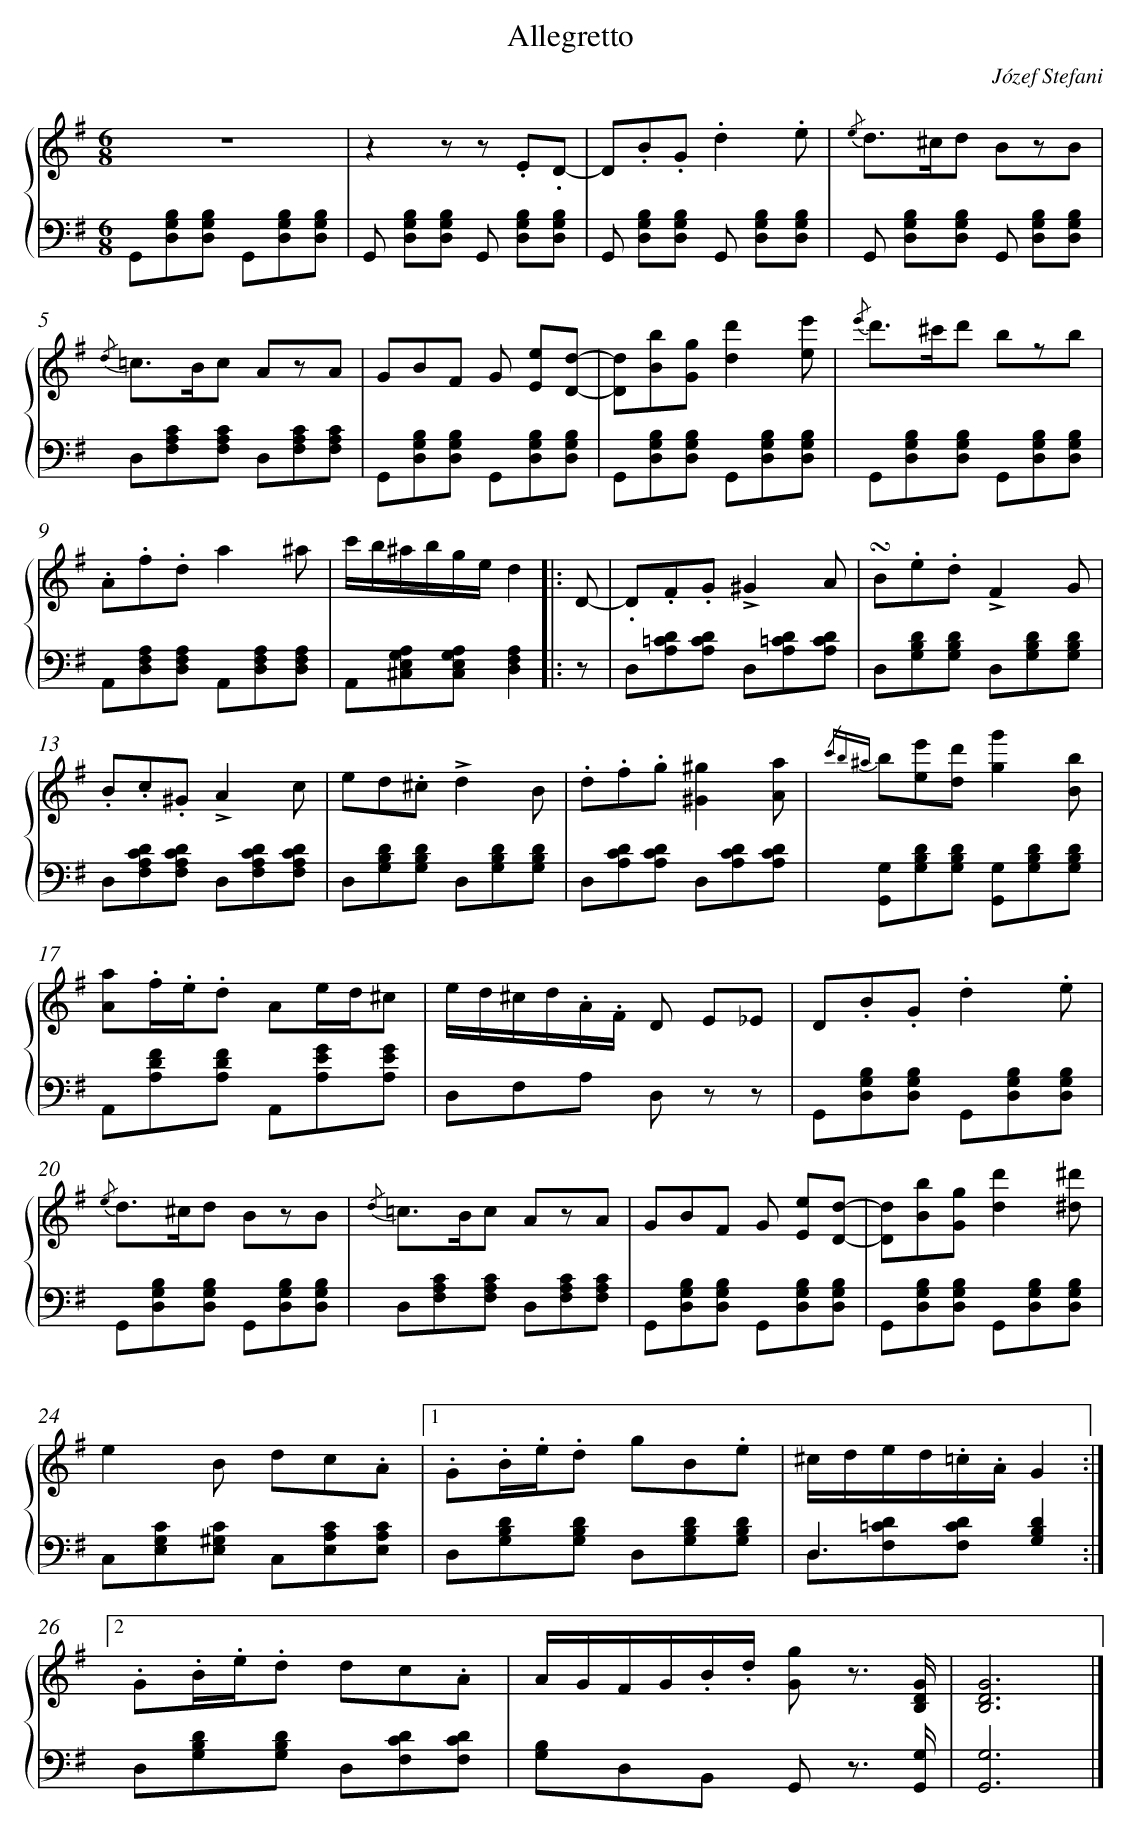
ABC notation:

X:1
T: Allegretto
C: Józef Stefani
L: 1/8
M: 6/8
%%staves {1 2}
V: 1 clef=treble
V: 2 clef=bass
K: G
[V:1] z6 |
[V:2] G,,[B,G,D,][B,G,D,] G,,[B,G,D,][B,G,D,] |
[V:1] z2z z .E.D- |
[V:2] G,, [B,G,D,][B,G,D,] G,, [B,G,D,][B,G,D,] |
[V:1] D.B.G.d2.e |
[V:2] G,, [B,G,D,][B,G,D,] G,, [B,G,D,][B,G,D,] |
[V:1] {/e} d>^cd BzB |
[V:2] G,, [B,G,D,][B,G,D,] G,, [B,G,D,][B,G,D,] |
[V:1] {/d} =c>Bc AzA |
[V:2] D,[CA,F,][CA,F,] D,[CA,F,][CA,F,] |
[V:1] GBF G [eE][dD]- |
[V:2] G,,[B,G,D,][B,G,D,] G,,[B,G,D,][B,G,D,] |
[V:1] [dD][bB][gG][d'2d2][e'e] |
[V:2] G,,[B,G,D,][B,G,D,] G,,[B,G,D,][B,G,D,] |
[V:1] {/e'} d'>^c'd' bzb |
[V:2] G,,[B,G,D,][B,G,D,] G,,[B,G,D,][B,G,D,] |
[V:1] .A.f.da2^a |
[V:2] A,,[A,F,D,][A,F,D,] A,,[A,F,D,][A,F,D,] |
[V:1] c'/b/^a/b/g/e/d2 ]|:
[V:2] A,,[A,G,E,^C,][A,G,E,C,][A,2F,2D,2] ]|:
[V:1] D- [I:setbarnb 11]|
[V:2] z |
[V:1] .D.F.G!accent!^G2A |
[V:2] D,[D=CA,][DCA,] D,[D=CA,][DCA,] |
[V:1] !turn!B.e.d!accent!F2G |
[V:2] D,[DB,G,][DB,G,] D,[DB,G,][DB,G,] |
[V:1] .B.c.^G!accent!A2c |
[V:2] D,[DCA,F,][DCA,F,] D,[DCA,F,][DCA,F,] |
[V:1] ed.^c!accent!d2B |
[V:2] D,[DB,G,][DB,G,] D,[DB,G,][DB,G,] |
[V:1] .d.f.g[^g2^G2][aA] |
[V:2] D,[DCA,][DCA,] D,[DCA,][DCA,] |
[V:1] {/c'b^a} b[e'e][d'd][g'2g2][bB] |
[V:2] [G,G,,][DB,G,][DB,G,] [G,G,,][DB,G,][DB,G,] |
[V:1] [aA].f/.e/.d Ae/d/^c |
[V:2] A,,[FDA,][FDA,] A,,[GEA,][GEA,] |
[V:1] e/d/^c/d/.A/.F/ D E_E |
[V:2] D,F,A, D, z z |
[V:1] D.B.G.d2.e |
[V:2] G,,[B,G,D,][B,G,D,] G,,[B,G,D,][B,G,D,] |
[V:1] {/e} d>^cd BzB |
[V:2] G,,[B,G,D,][B,G,D,] G,,[B,G,D,][B,G,D,] |
[V:1] {/d} =c>Bc AzA |
[V:2] D,[CA,F,][CA,F,] D,[CA,F,][CA,F,] |
[V:1] GBF G [eE][dD]- |
[V:2] G,,[B,G,D,][B,G,D,] G,,[B,G,D,][B,G,D,] |
[V:1] [dD][bB][gG][d'2d2][^d'^d] |
[V:2] G,,[B,G,D,][B,G,D,] G,,[B,G,D,][B,G,D,] |
[V:1] e2B dc.A |[1
[V:2] C,[CG,E,][C^G,E,] C,[CA,E,][CA,E,] |
[V:1] .G.B/.e/.d gB.e |
[V:2] D,[DB,G,][DB,G,] D,[DB,G,][DB,G,] |
[V:1] ^c/d/e/d/.=c/.A/G2 :|][2
[V:2] D,3[D2B,2G,2] & D,[D=CF,][DCF,]x2 :|]
[V:1] .G.B/.e/.d dc.A |
[V:2] D,[DB,G,][DB,G,] D,[DCF,][DCF,] |
[V:1] A/G/F/G/.B/.d/ [gG] z3/ [G/D/B,/] |
[V:2] [B,G,]D,B,, G,, z3/ [G,/G,,/] |
[V:1] [G6D6B,6] |]
[V:2] [G,6G,,6] |]
